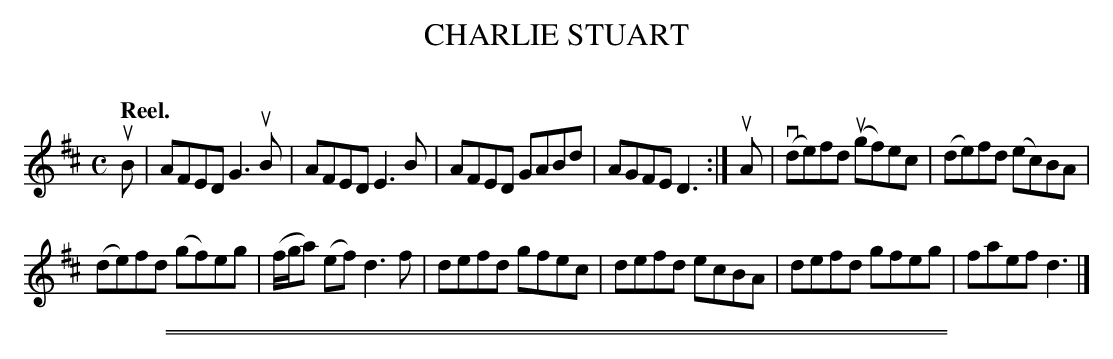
X:1
T: CHARLIE STUART
C:
Q: "Reel."
M: C
L: 1/8
K: D
uB |\
AFED G3uB | AFED E3B |\
AFED GABd | AGFE D3 :|\
uA |\
(vde)fd (ugf)ec | (de)fd (ec)BA |
(de)fd (gf)eg | (f/g/a) (ef) d3f |\
defd gfec | defd ecBA |\
defd gfeg | faef d3 |]
